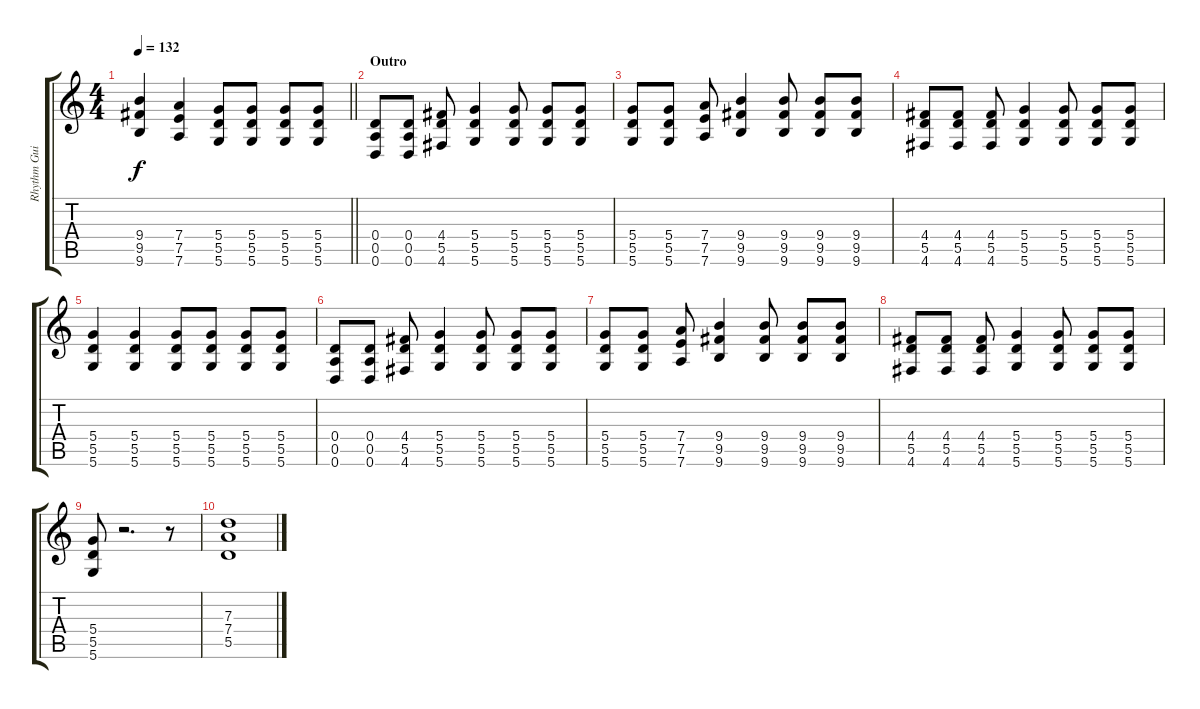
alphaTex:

\track ("Rhythm Guitar" "Rhythm Gui") {instrument distortionguitar}
\staff {score tabs}
\tuning (E4 B3 G3 D3 A2 D2) {hide}
\ts (4 4)
\tempo 132
\clef g2
\barLineRight lightlight
\ks c
(9.4 9.5 9.6).4{dy f} (7.4 7.5 7.6).4 (5.4 5.5 5.6).8 (5.4 5.5 5.6).8 (5.4 5.5 5.6).8 (5.4 5.5 5.6).8 |
\section ("" "Outro")
(0.4 0.5 0.6).8 (0.4 0.5 0.6).8 (4.4 5.5 4.6).8 (5.4 5.5 5.6).4 (5.4 5.5 5.6).8 (5.4 5.5 5.6).8 (5.4 5.5 5.6).8 |
(5.4 5.5 5.6).8 (5.4 5.5 5.6).8 (7.4 7.5 7.6).8 (9.4 9.5 9.6).4 (9.4 9.5 9.6).8 (9.4 9.5 9.6).8 (9.4 9.5 9.6).8 |
(4.4 5.5 4.6).8 (4.4 5.5 4.6).8 (4.4 5.5 4.6).8 (5.4 5.5 5.6).4 (5.4 5.5 5.6).8 (5.4 5.5 5.6).8 (5.4 5.5 5.6).8 |
(5.4 5.5 5.6).4 (5.4 5.5 5.6).4 (5.4 5.5 5.6).8 (5.4 5.5 5.6).8 (5.4 5.5 5.6).8 (5.4 5.5 5.6).8 |
(0.4 0.5 0.6).8 (0.4 0.5 0.6).8 (4.4 5.5 4.6).8 (5.4 5.5 5.6).4 (5.4 5.5 5.6).8 (5.4 5.5 5.6).8 (5.4 5.5 5.6).8 |
(5.4 5.5 5.6).8 (5.4 5.5 5.6).8 (7.4 7.5 7.6).8 (9.4 9.5 9.6).4 (9.4 9.5 9.6).8 (9.4 9.5 9.6).8 (9.4 9.5 9.6).8 |
(4.4 5.5 4.6).8 (4.4 5.5 4.6).8 (4.4 5.5 4.6).8 (5.4 5.5 5.6).4 (5.4 5.5 5.6).8 (5.4 5.5 5.6).8 (5.4 5.5 5.6).8 |
(5.4 5.5 5.6).8 r.2{d} r.8 |
(7.3 7.4 5.5).1
